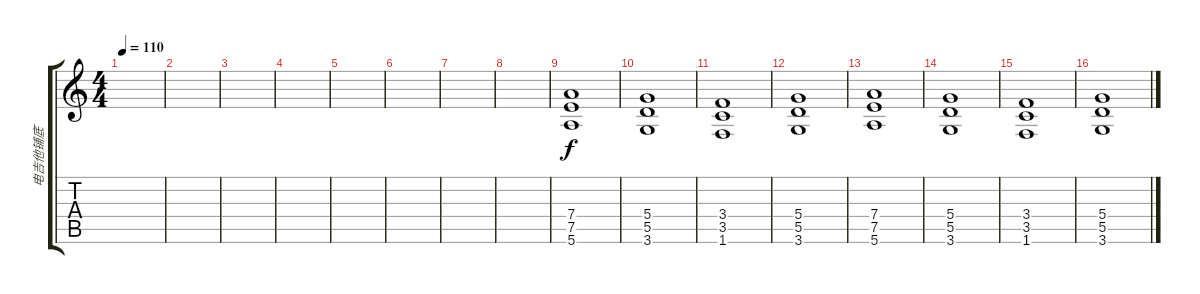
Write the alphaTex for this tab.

\track ("电吉他铺底" "电吉他铺底") {instrument overdrivenguitar}
\staff {score tabs}
\tuning (E4 B3 G3 D3 A2 E2) {hide}
\ts (4 4)
\tempo 110
\clef g2
\ks c
|
|
|
|
|
|
|
|
(7.4 7.5 5.6).1 |
(5.4 5.5 3.6).1 |
(3.4 3.5 1.6).1 |
(5.4 5.5 3.6).1 |
(7.4 7.5 5.6).1 |
(5.4 5.5 3.6).1{txt ""} |
(3.4 3.5 1.6).1 |
(5.4 5.5 3.6).1
